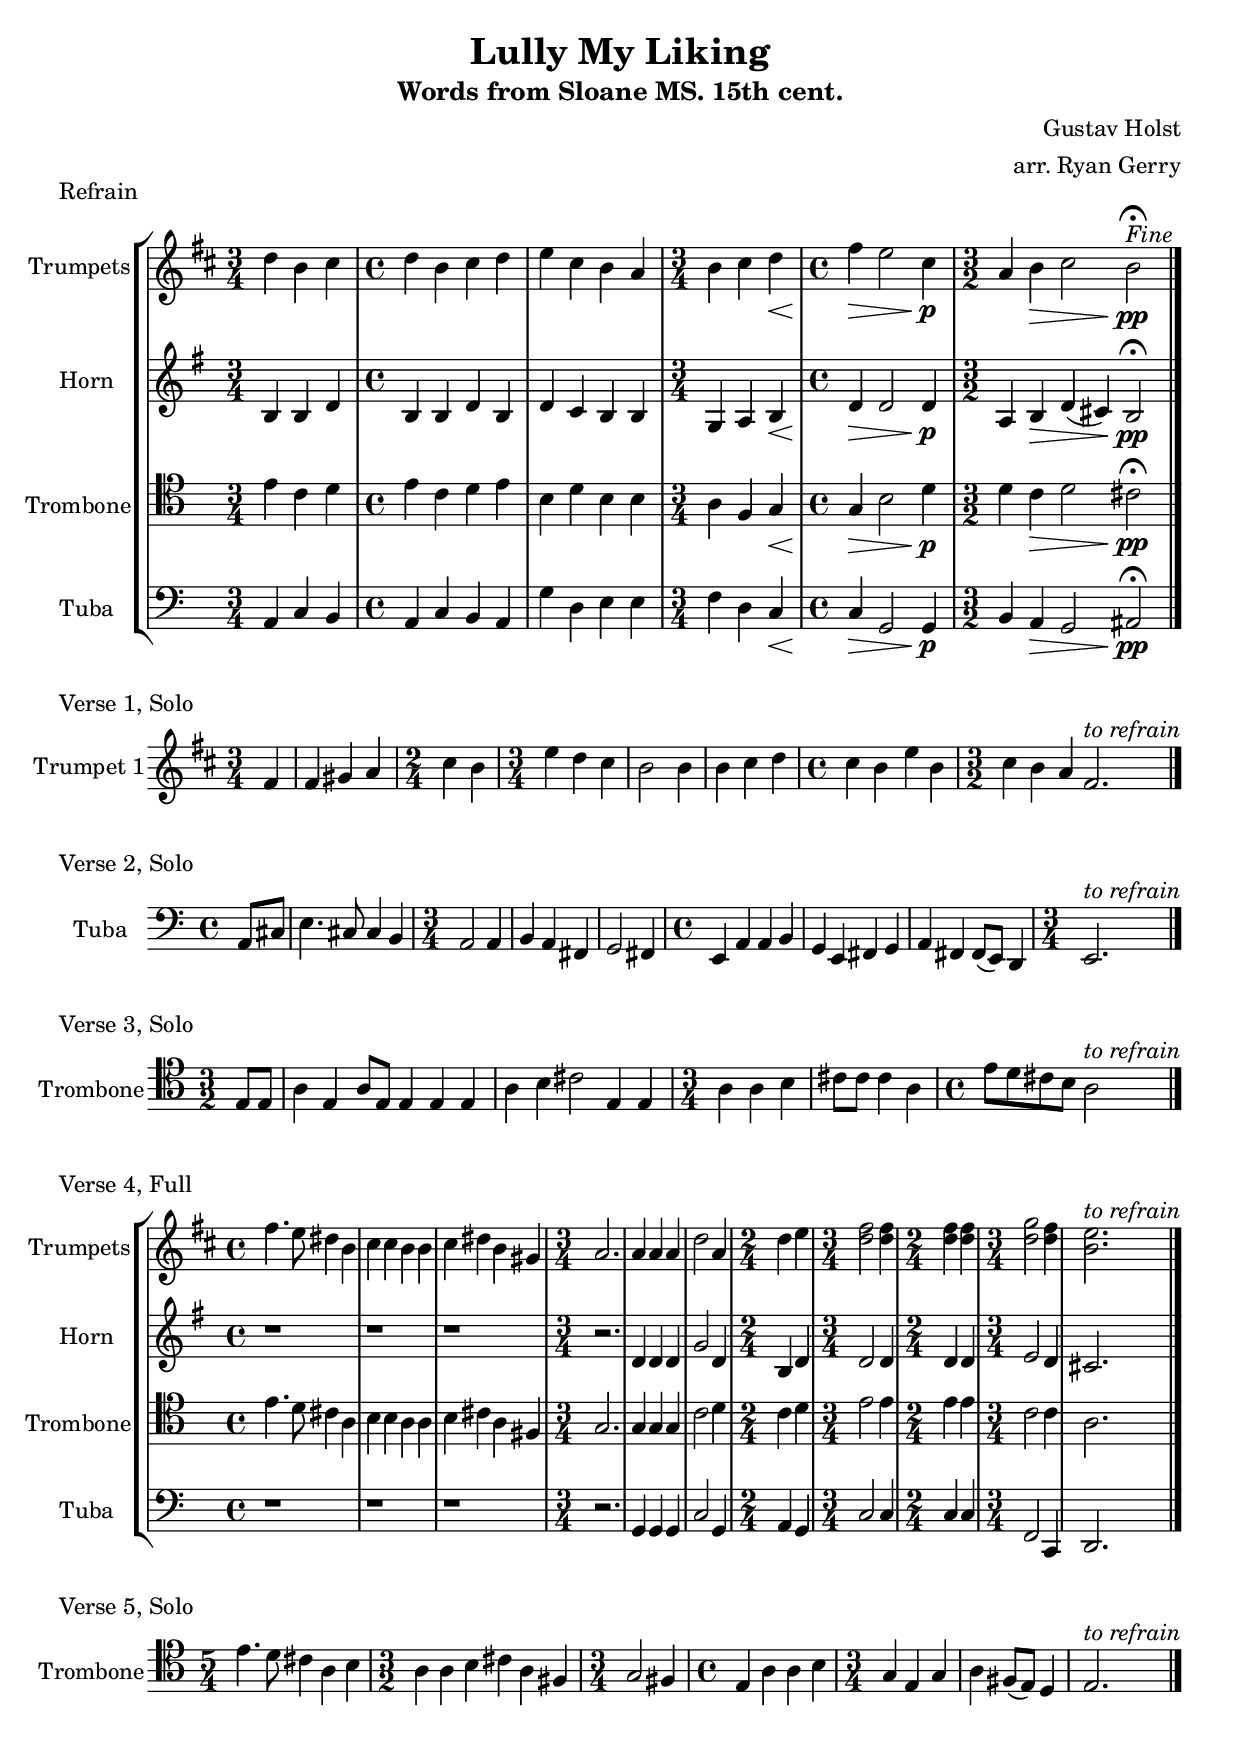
\version "2.24.3"

\language english

\header {
  title  = "Lully My Liking"
  subtitle = "Words from Sloane MS. 15th cent."
  composer = "Gustav Holst"
  arranger = "arr. Ryan Gerry"
}

global= {
  \key c \major
}

% TODO: lyrics
trumpets = \new Voice { \transpose bf c'
    \relative c'' {
      \time 3/4 c4 a b
    | \time 4/4 c a b c
    | d b a g
    | \time 3/4 a b c\<
    | \time 4/4 e\> d2 b4\p
    | \time 3/2 g4 a\> b2 a\pp\fermata^\markup{\italic Fine}
    \bar "|."
  }
}

horn = \new Voice { \transpose f c
    \relative c' {
      \time 3/4 e4 e g
    | \time 4/4 e e g e
    | g f e e
    | \time 3/4 c d e\<
    | \time 4/4 g\> g2 g4\p
    | \time 3/2 d4 e\> g (fs) e2\pp\fermata
    \bar "|."
  }
}

trombone = \new Voice \relative c' {
  \clef tenor
    \time 3/4 e4 c d
  | \time 4/4 e c d e
  | b d b b
  | \time 3/4 a f g\<
  | \time 4/4 g\> b2 d4\p
  | \time 3/2 d4 c\> d2 cs\pp\fermata
  \bar "|."
}

tuba = \new Voice \relative c {
  \clef bass
    \time 3/4 a4 c b
  | \time 4/4 a c b a
  | g' d e e
  | \time 3/4 f d c\<
  | \time 4/4 c\> g2 g4\p
  | \time 3/2 b a\> g2 as\pp\fermata
  \bar "|."
}

\score {
  \header {
    piece = "Refrain"
  }
  % TODO: tempo mark
  \new StaffGroup <<
    \new Staff \with { instrumentName = "Trumpets" }
    << \key d \major \trumpets >>
    \new Staff \with { instrumentName = "Horn" }
    << \key g \major \horn >>
    \new Staff \with { instrumentName = "Trombone" }
    << \global \trombone >>
    \new Staff \with { instrumentName = "Tuba" }
    << \global \tuba >>
  >>

  \layout { }
  \midi { }
}

solo_one = \new Voice \relative c' {
    \time 3/4 \partial 4 e4
  | e4 fs g
  | \time 2/4 b a
  | \time 3/4 d c b
  | a2 a4
  | a b c
  | \time 4/4 b a d a
  | \time 3/2 b a g e2.^\markup{\italic to \italic refrain}
  \bar "|."
}

\score {
  \header {
    piece = "Verse 1, Solo"
  }
  \new StaffGroup <<
    \new Staff \with { instrumentName = "Trumpet 1" }
    << \key d \major \transpose bf c' \solo_one >>
  >>
}

solo_two = \new Voice \relative c'' {
    \time 4/4 \partial 4 a8 cs
  | e4. cs8 cs4 b
  | \time 3/4 a2 a4
  | b a fs
  | g2 fs4
  | \time 4/4 e a a b
  | g e fs g
  | a fs fs8 (e) d4
  | \time 3/4 e2.^\markup{\italic to \italic refrain}
  \bar "|."
}

\score {
  \header {
    piece = "Verse 2, Solo"
  }
  \new StaffGroup <<
    \new Staff \with { instrumentName = "Tuba" }
    << \global \clef bass \transpose c'' c { \solo_two } >>
  >>
}

solo_three = \new Voice \relative c' {
    \time 3/2 \partial 4 e8 e
  | a4 e a8 e8 e4 e e
  | a b cs2 e,4 e
  | \time 3/4 a a b
  | cs8 cs cs4 a
  | \time 4/4 e'8 d cs b a2^\markup{\italic to \italic refrain}
  \bar "|."
}

\score {
  \header {
    piece = "Verse 3, Solo"
  }
  \new StaffGroup <<
    \new Staff \with { instrumentName = "Trombone" }
    << \global \clef tenor \transpose c'' c' \solo_three >>
  >>
}

verse_four_trumpets = \new Voice { \transpose bf c
  \relative c''' {
    | \time 4/4 e4. d8 cs4 a
    | b b a a
    | b cs a fs
    | \time 3/4 g2.
    | g4 g g
    | c2 g4
    | \time 2/4 c d
    | \time 3/4 <e c>2 <e c>4
    | \time 2/4 <e c>4 <e c>4
    | \time 3/4 <f c>2 <e c>4
    | <d a>2.^\markup{\italic to \italic refrain}
    \bar "|."
  }
}

verse_four_horn = \new Voice { \transpose f c
  \relative c'' {
    | \time 4/4 r1
    | r1
    | r1
    | \time 3/4 r2.
    | g4 g g
    | c2 g4
    | \time 2/4 e g
    | \time 3/4 g2 g4
    | \time 2/4 g g
    | \time 3/4 a2 g4
    | fs2.
    \bar "|."
  }
}

verse_four_trombone = \new Voice {
  \relative c' {
    \clef tenor
    | \time 4/4 e4. d8 cs4 a
    | b b a a
    | b cs a fs
    | \time 3/4 g2.
    | g4 g g
    | c2 d4
    | \time 2/4 c d
    | \time 3/4 e2 e4
    | \time 2/4 e e
    | \time 3/4 c2 c4
    | a2.
    \bar "|."
  }
}

verse_four_tuba = \new Voice {
  \relative c {
     \clef bass
    | \time 4/4 r1
    | r1
    | r1
    | \time 3/4 r2.
    | g4 g g
    | c2 g4
    | \time 2/4 a g
    | \time 3/4 c2 c4
    | \time 2/4 c c
    | \time 3/4 f,2 c4
    | d2.
    \bar "|."
  }
}

\score {
  \header {
    piece = "Verse 4, Full"
  }
  \new StaffGroup <<
    \new Staff \with { instrumentName = "Trumpets" }
    << \key d \major \verse_four_trumpets >>
    \new Staff \with { instrumentName = "Horn" }
    << \key g \major \verse_four_horn >>
    \new Staff \with { instrumentName = "Trombone" }
    << \global \verse_four_trombone >>
    \new Staff \with { instrumentName = "Tuba" }
    << \global \verse_four_tuba >>
  >>

  \layout { }
  \midi { }
}

solo_five = \new Voice \relative c'' {
  \time 5/4 e4. d8 cs4 a b
  | \time 3/2 a a b cs a fs
  | \time 3/4 g2 fs4
  | \time 4/4 e a a b
  | \time 3/4 g e g
  | a fs8 (e) d4
  | e2.^\markup{\italic to \italic refrain}
  \bar "|."
}

\score {
  \header {
    piece = "Verse 5, Solo"
  }
  \new StaffGroup <<
    \new Staff \with { instrumentName = "Trombone" }
    << \global \clef tenor \transpose c'' c' \solo_five >>
  >>
}
